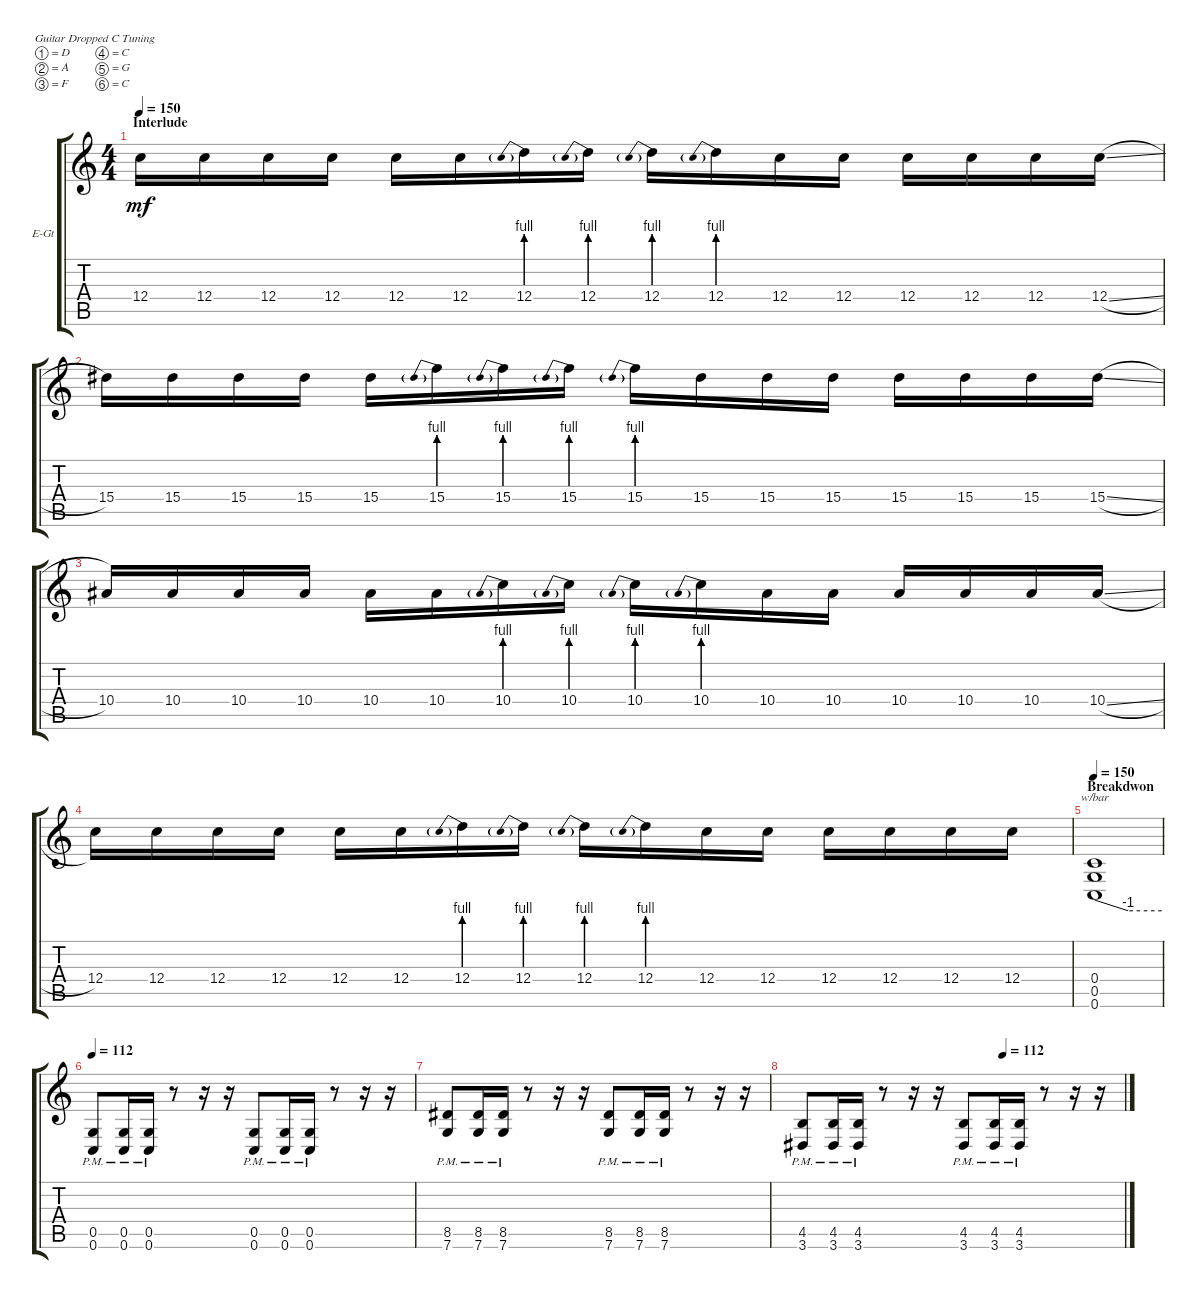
\bracketExtendMode groupsimilarinstruments
\firstSystemTrackNameOrientation horizontal
\otherSystemsTrackNameOrientation horizontal
\track ("Lead" "E-Gt") {instrument distortionguitar}
\staff {score tabs}
\tuning (D4 A3 F3 C3 G2 C2)
\ts (4 4)
\section ("" "Interlude")
\tempo 150
\clef g2
\ks c
12.4.16{dy mf} 12.4.16 12.4.16 12.4.16 12.4.16 12.4.16 12.4{be (prebend 0 4 60 4)}.16 12.4{be (prebend 0 4 60 4)}.16 12.4{be (prebend 0 4 60 4)}.16 12.4{be (prebend 0 4 60 4)}.16 12.4.16 12.4.16 12.4.16 12.4.16 12.4.16 12.4{sl}.16 |
15.4.16 15.4.16 15.4.16 15.4.16 15.4.16 15.4{be (prebend 0 4 60 4)}.16 15.4{be (prebend 0 4 60 4)}.16 15.4{be (prebend 0 4 60 4)}.16 15.4{be (prebend 0 4 60 4)}.16 15.4.16 15.4.16 15.4.16 15.4.16 15.4.16 15.4.16 15.4{sl}.16 |
10.4.16 10.4.16 10.4.16 10.4.16 10.4.16 10.4.16 10.4{be (prebend 0 4 60 4)}.16 10.4{be (prebend 0 4 60 4)}.16 10.4{be (prebend 0 4 60 4)}.16 10.4{be (prebend 0 4 60 4)}.16 10.4.16 10.4.16 10.4.16 10.4.16 10.4.16 10.4{sl}.16 |
12.4.16 12.4.16 12.4.16 12.4.16 12.4.16 12.4.16 12.4{be (prebend 0 4 60 4)}.16 12.4{be (prebend 0 4 60 4)}.16 12.4{be (prebend 0 4 60 4)}.16 12.4{be (prebend 0 4 60 4)}.16 12.4.16 12.4.16 12.4.16 12.4.16 12.4.16 12.4.16 |
\section ("" "Breakdwon")
\tempo 150
(0.4 0.5 0.6).1{tbe (custom default 0 0 30 -4 60 -4)} |
\tempo 112
(0.5{pm} 0.6{pm}).8 (0.5{pm} 0.6{pm}).16 (0.5{pm} 0.6{pm}).16 r.8 r.16 r.16 (0.5{pm} 0.6{pm}).8 (0.5{pm} 0.6{pm}).16 (0.5{pm} 0.6{pm}).16 r.8 r.16 r.16 |
(8.5{pm} 7.6{pm}).8 (8.5{pm} 7.6{pm}).16 (8.5{pm} 7.6{pm}).16 r.8 r.16 r.16 (8.5{pm} 7.6{pm}).8 (8.5{pm} 7.6{pm}).16 (8.5{pm} 7.6{pm}).16 r.8 r.16 r.16 |
\tempo (112 0.625)
(4.5{pm} 3.6{pm}).8 (4.5{pm} 3.6{pm}).16 (4.5{pm} 3.6{pm}).16 r.8 r.16 r.16 (4.5{pm} 3.6{pm}).8 (4.5{pm} 3.6{pm}).16 (4.5{pm} 3.6{pm}).16 r.8 r.16 r.16
